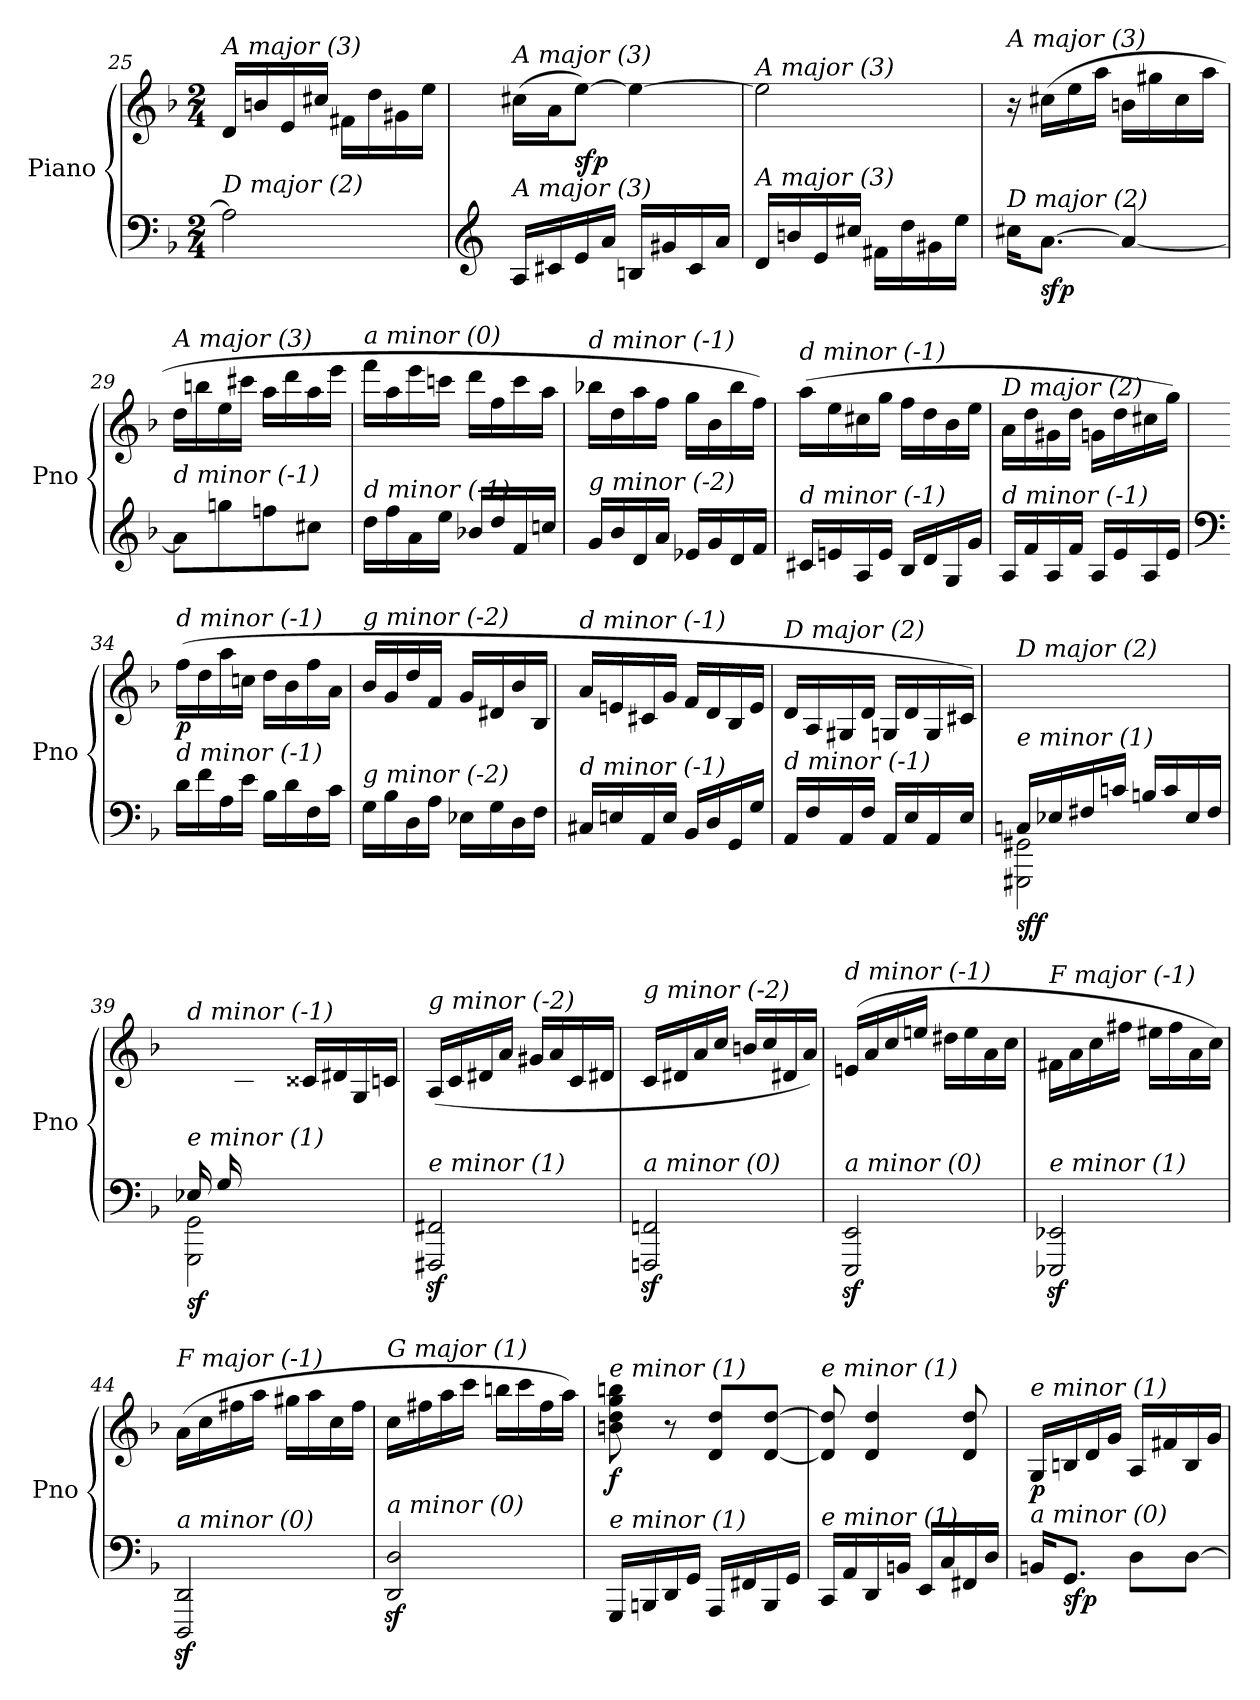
**kern	**kern	**dynam
*part1	*part1	*part1
*staff2	*staff1	*staff1/2
*I"Piano	*	*
*I'Pno	*	*
!!LO:LB:g=z
*clefF4	*clefG2	*
*k[b-]	*k[b-]	*
*M2/4	*M2/4	*
=25	=25	=25
!	!LO:TX:i:t=A major (3)	!
!LO:TX:i:t=D major (2)	!	!
2A\]	16d/LL	.
.	16bn/	.
.	16e/	.
.	16cc#X/JJ	.
.	16f#X\LL	.
.	16dd\	.
.	16g#X\	.
.	16ee\JJ	.
!!LO:LB:g=z
=26	=26	=26
*clefG2	*	*
!	!LO:TX:i:t=A major (3)	!
!LO:TX:i:t=A major (3)	!	!
16A/LL	(16cc#X\LL	.
16c#X/	16a\J	.
!	!	!LO:DY:b
16e/	[8ee\J)	sfp
16a/JJ	.	.
16Bn/LL	4ee\_	.
16g#X/	.	.
16c#/	.	.
16a/JJ	.	.
=27	=27	=27
!	!LO:TX:i:t=A major (3)	!
!LO:TX:i:t=A major (3)	!	!
16d/LL	2ee\]	.
16bn/	.	.
16e/	.	.
16cc#X/JJ	.	.
16f#X\LL	.	.
16dd\	.	.
16g#X\	.	.
16ee\JJ	.	.
=28	=28	=28
!	!LO:TX:i:t=A major (3)	!
!LO:TX:i:t=D major (2)	!	!
16cc#X\KL	16r	.
!	!	!LO:DY:b=2
[8.a\J	(16cc#X\LL	sfp
.	16ee\	.
.	16aa\JJ	.
4a/_	16bn\LL	.
.	16gg#X\	.
.	16cc#\	.
.	16aa\JJ	.
=29	=29	=29
!	!LO:TX:i:t=A major (3)	!
!LO:TX:i:t=d minor (-1)	!	!
8a\L]	16dd\LL	.
.	16bbn\	.
8ggn\	16ee\	.
.	16ccc#X\JJ	.
8ffn\	16aa\LL	.
.	16ddd\	.
8cc#X\J	16aa\	.
.	16eee\JJ	.
!!LO:LB:g=z
=30	=30	=30
!	!LO:TX:i:t=a minor (0)	!
!LO:TX:i:t=d minor (-1)	!	!
16dd\LL	16fff\LL	.
16ff\	16aa\	.
16a\	16eee\	.
16ee\JJ	16cccn\JJ	.
16b-X/LL	16ddd\LL	.
16dd/	16ff\	.
16f/	16ccc\	.
16ccn/JJ	16aa\JJ	.
!!LO:LB:g=z
=31	=31	=31
!	!LO:TX:i:t=d minor (-1)	!
!LO:TX:i:t=g minor (-2)	!	!
16g/LL	16bb-X\LL	.
16b-/	16dd\	.
16d/	16aa\	.
16a/JJ	16ff\JJ	.
16e-X/LL	16gg\LL	.
16g/	16b-\	.
16d/	16bb-\	.
16f/JJ	16ff\JJ)	.
=32	=32	=32
!	!LO:TX:i:t=d minor (-1)	!
!LO:TX:i:t=d minor (-1)	!	!
16c#X/LL	(16aa\LL	.
16en/	16ee\	.
16A/	16cc#X\	.
16e/JJ	16gg\JJ	.
16B-/LL	16ff\LL	.
16d/	16dd\	.
16G/	16b-\	.
16g/JJ	16ee\JJ	.
=33	=33	=33
!	!LO:TX:i:t=D major (2)	!
!LO:TX:i:t=d minor (-1)	!	!
16A/LL	16a\LL	.
16f/	16dd\	.
16A/	16g#X\	.
16f/JJ	16dd\JJ	.
16A/LL	16gn\LL	.
16e/	16dd\	.
16A/	16cc#X\	.
16e/JJ	16gg\JJ)	.
=34	=34	=34
*clefF4	*	*
!	!LO:TX:i:t=d minor (-1)	!
!LO:TX:i:t=d minor (-1)	!	!
!	!	!LO:DY:b
16d\LL	(16ff\LL	p
16f\	16dd\	.
16A\	16aa\	.
16e\JJ	16ccn\JJ	.
16B-\LL	16dd\LL	.
16d\	16b-\	.
16F\	16ff\	.
16c\JJ	16a\JJ	.
=35	=35	=35
!	!LO:TX:i:t=g minor (-2)	!
!LO:TX:i:t=g minor (-2)	!	!
16G\LL	16b-/LL	.
16B-\	16g/	.
16D\	16dd/	.
16A\JJ	16f/JJ	.
16E-X\LL	16g/LL	.
16G\	16d#Xi/	.
16D\	16b-/	.
16F\JJ	16B-/JJ	.
!!LO:PB:g=z
=36	=36	=36
!	!LO:TX:i:t=d minor (-1)	!
!LO:TX:i:t=d minor (-1)	!	!
!	!	!LO:DY:b
16C#X/LL	16a/LL	other-dynamics
16En/	16en/	.
16AA/	16c#X/	.
16E/JJ	16g/JJ	.
16BB-/LL	16f/LL	.
16D/	16d/	.
16GG/	16B-/	.
16G/JJ	16e/JJ	.
=37	=37	=37
!	!LO:TX:i:t=D major (2)	!
!LO:TX:i:t=d minor (-1)	!	!
16AA/LL	16d/LL	.
16F/	16A/	.
16AA/	16G#X/	.
16F/JJ	16d/JJ	.
16AA/LL	16Gn/LL	.
16E/	16d/	.
16AA/	16G/	.
16E/JJ	16c#X/JJ)	.
=38	=38	=38
*^	*	*
!	!	!LO:TX:i:t=D major (2)	!
!LO:TX:i:t=e minor (1)	!	!	!
!	!	!	!LO:DY:b=2
!	!	!	!LO:DY:n=1:b
16Cn/LL	2GGG#Xi\ 2GG#Xi\	2ryy	sf f
16E-X/	.	.	.
16F#X/	.	.	.
16cn/JJ	.	.	.
16Bn/LL	.	.	.
16c/	.	.	.
16E-/	.	.	.
16F#/JJ	.	.	.
=39	=39	=39	=39
!	!	!LO:TX:i:t=d minor (-1)	!
!LO:TX:i:t=e minor (1)	!	!	!
!	!	!	!LO:DY:b=2
16E-X/LL	2GGG\ 2GG\	8ryy	sf
16G/	.	.	.
4.ryy	.	16c\	.
.	.	16d#Xi\JJ	.
.	.	16c##Xj/LL	.
.	.	16d#Xi/	.
.	.	16G/	.
.	.	(16c/JJ	.
*v	*v	*	*
!!LO:LB:g=z
=40	=40	=40
!	!LO:TX:i:t=g minor (-2)	!
!LO:TX:i:t=e minor (1)	!	!
2FFF#X/z> 2FF#X/z>	(16A/LL	.
.	16c/	.
.	16d#Xi/	.
.	16a/JJ	.
.	16g#X/LL	.
.	16a/	.
.	16c/	.
.	16d#Xi/JJ	.
!!LO:LB:g=z
=41	=41	=41
!	!LO:TX:i:t=g minor (-2)	!
!LO:TX:i:t=a minor (0)	!	!
2FFFn/z> 2FFn/z>	16c/LL	.
.	16d#Xi/	.
.	16a/	.
.	16cc/JJ	.
.	16bn/LL	.
.	16cc/	.
.	16d#Xi/	.
.	16a/JJ)	.
=42	=42	=42
!	!LO:TX:i:t=d minor (-1)	!
!LO:TX:i:t=a minor (0)	!	!
2EEE/z> 2EE/z>	(16en/LL	.
.	16a/	.
.	16cc/	.
.	16een/JJ	.
.	16dd#X\LL	.
.	16ee\	.
.	16a\	.
.	16cc\JJ	.
=43	=43	=43
!	!LO:TX:i:t=F major (-1)	!
!LO:TX:i:t=e minor (1)	!	!
2EEE-X/z> 2EE-X/z>	16f#X\LL	.
.	16a\	.
.	16cc\	.
.	16ff#X\JJ	.
.	16ee#XZ\LL	.
.	16ff#\	.
.	16a\	.
.	16cc\JJ)	.
=44	=44	=44
!	!LO:TX:i:t=F major (-1)	!
!LO:TX:i:t=a minor (0)	!	!
2DDD/z> 2DD/z>	(16a\LL	.
.	16cc\	.
.	16ff#X\	.
.	16aa\JJ	.
.	16gg#X\LL	.
.	16aa\	.
.	16cc\	.
.	16ff#\JJ	.
=45	=45	=45
!	!LO:TX:i:t=G major (1)	!
!LO:TX:i:t=a minor (0)	!	!
2DD/z> 2D/z>	16cc\LL	.
.	16ff#X\	.
.	16aa\	.
.	16ccc\JJ	.
.	16bbn\LL	.
.	16ccc\	.
.	16ff#\	.
.	16aa\JJ)	.
!!LO:LB:g=z
=46	=46	=46
!	!LO:TX:i:t=e minor (1)	!
!LO:TX:i:t=e minor (1)	!	!
!	!	!LO:DY:b
16GGG/LL	8bn\ 8dd\ 8gg\ 8bbn\	f
16BBBn/	.	.
16DD/	8r	.
16GG/JJ	.	.
16AAA/LL	8d/ 8dd/L	.
16FF#X/	.	.
16BBB/	[8d/ [8dd/J	.
16GG/JJ	.	.
=47	=47	=47
!	!LO:TX:i:t=e minor (1)	!
!LO:TX:i:t=e minor (1)	!	!
16CC/LL	8d/] 8dd/]	.
16AA/	.	.
16DD/	4d/ 4dd/	.
16BBn/JJ	.	.
16EE/LL	.	.
16C/	.	.
16FF#X/	8d/ 8dd/	.
16D/JJ	.	.
=48	=48	=48
!	!LO:TX:i:t=e minor (1)	!
!LO:TX:i:t=a minor (0)	!	!
!	!	!LO:DY:b
16BBn/KL	16G/LL	p
!	!	!LO:DY:b=2
8.GG/J	16Bn/	sfp
.	16d/	.
.	16g/JJ	.
8D\L	16A/LL	.
.	16f#X/	.
[8D\J	16B/	.
.	16g/JJ	.
=	=	=
*-	*-	*-
